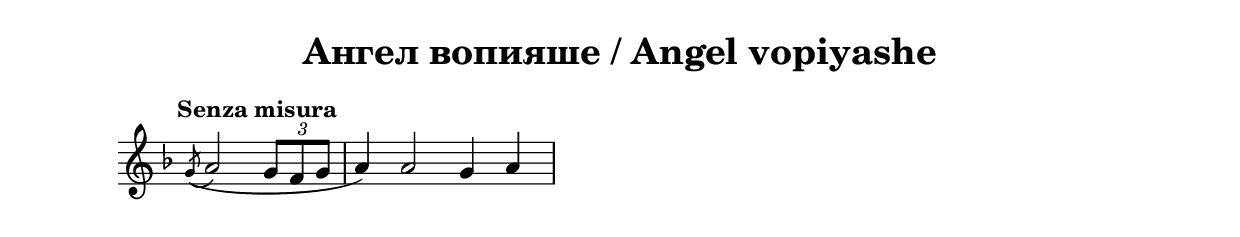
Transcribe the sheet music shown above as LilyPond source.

\version "2.18.2"

\paper {
  print-all-headers = ##t
  left-margin = 2\cm
  right-margin = 2\cm
}

\header {
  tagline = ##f
}


\score{
  \layout { 
    indent = 0.0\cm % remove first line indentation
    ragged-last = ##t % do not spread last line to fill the whole space
    \context {
      \Score
      \omit BarNumber %remove bar numbers
    } % context
  } % layout

  \new Voice \relative c' {
    \clef treble
    \key f \major
    \tempo "Senza misura"
    \autoBeamOff
    \omit Score.TimeSignature
    \cadenzaOn % allows custom bar lines

    \acciaccatura g'8 (a2 \tuplet 3/2 { g8 [f g] } \bar "|"
    a4) a2 g4 a4 \bar "|"
    
    
  }

  \header {
    title = "Ангел вопияше / Аngel vopiyashe"
  }

} % score
